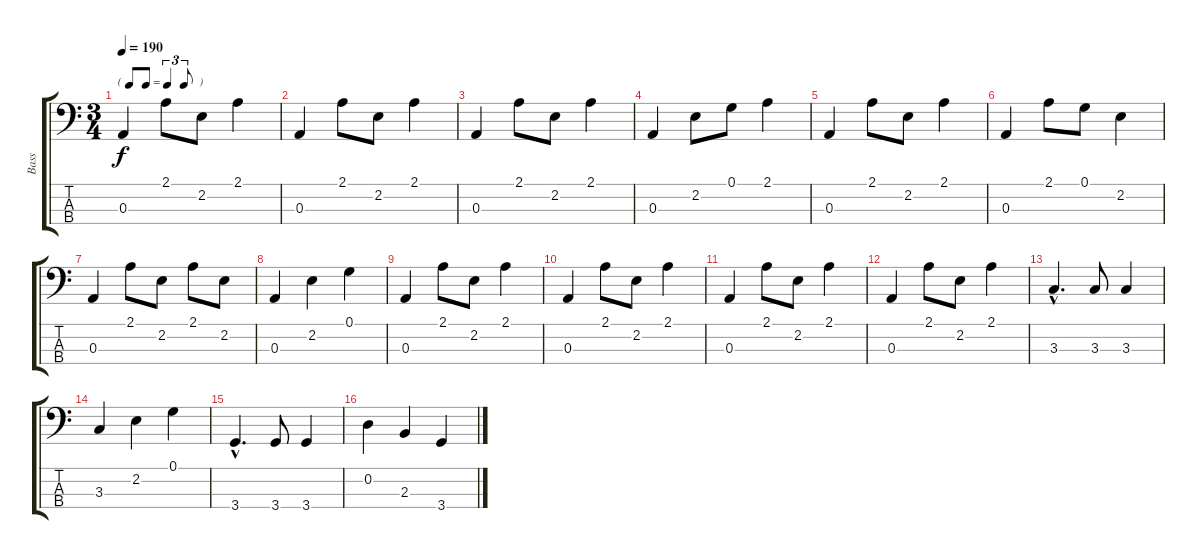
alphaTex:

\track ("Bass" "Bass") {instrument electricbassfinger}
\staff {score tabs}
\tuning (G2 D2 A1 E1) {hide}
\ts (3 4)
\tf triplet8th
\tempo 190
\clef f4
\ks c
0.3.4{dy f} 2.1.8 2.2.8 2.1.4 |
0.3.4 2.1.8 2.2.8 2.1.4 |
0.3.4 2.1.8 2.2.8 2.1.4 |
0.3.4 2.2.8 0.1.8 2.1.4 |
0.3.4 2.1.8 2.2.8 2.1.4 |
0.3.4 2.1.8 0.1.8 2.2.4 |
0.3.4 2.1.8 2.2.8 2.1.8 2.2.8 |
0.3.4 2.2.4 0.1.4 |
0.3.4 2.1.8 2.2.8 2.1.4 |
0.3.4 2.1.8 2.2.8 2.1.4 |
0.3.4 2.1.8 2.2.8 2.1.4 |
0.3.4 2.1.8 2.2.8 2.1.4 |
3.3{hac}.4{d} 3.3.8 3.3.4 |
3.3.4 2.2.4 0.1.4 |
3.4{hac}.4{d} 3.4.8 3.4.4 |
0.2.4 2.3.4 3.4.4
